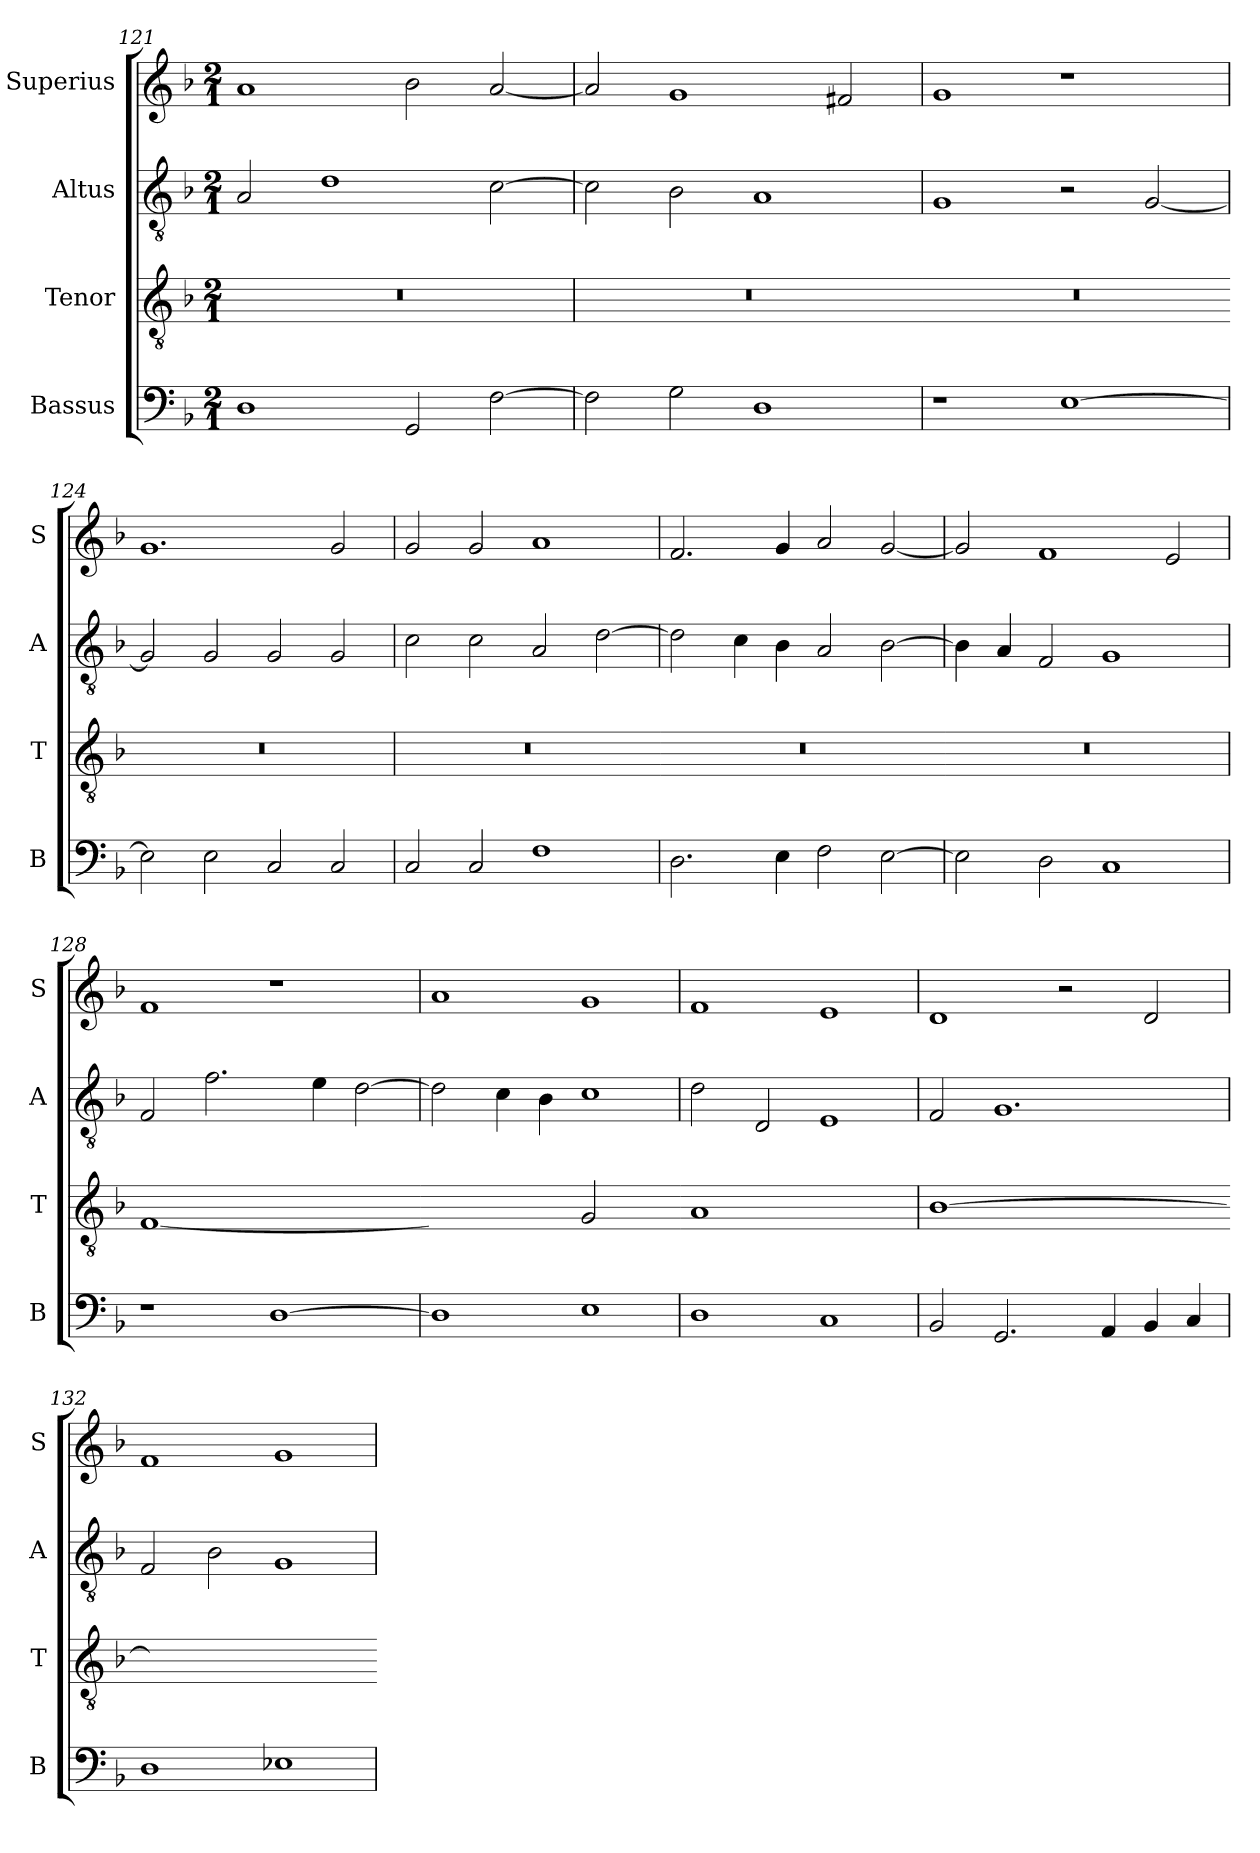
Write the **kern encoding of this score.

**kern	**kern	**kern	**kern
*part4	*part3	*part2	*part1
*staff4	*staff3	*staff2	*staff1
*I"Bassus	*I"Tenor	*I"Altus	*I"Superius
*I'B	*I'T	*I'A	*I'S
*clefF4	*clefGv2	*clefGv2	*clefG2
*k[b-]	*k[b-]	*k[b-]	*k[b-]
*M2/1	*M2/1	*M2/1	*M2/1
=121	=121	=121	=121
!	!LO:N:vis=1	!	!
1D	0r	2A/	1a
.	.	1d	.
2GG/	.	.	2b-\
[2F\	.	[2c\	[2a/
=122	=122	=122	=122
!	!LO:N:vis=1	!	!
2F\]	0r	2c\]	2a/]
2G\	.	2B-\	1g
1D	.	1A	.
.	.	.	2f#X/
=123	=123-	=123	=123
!	!LO:N:vis=1	!	!
1r	0r	1G	1g
[1E	.	2r	1r
.	.	[2G/	.
=124	=124-	=124	=124
!	!LO:N:vis=1	!	!
2E\]	0r	2G/]	1.g
2E\	.	2G/	.
2C/	.	2G/	.
2C/	.	2G/	2g/
=125	=125	=125	=125
!	!LO:N:vis=1	!	!
2C/	0r	2c\	2g/
2C/	.	2c\	2g/
1F	.	2A/	1a
.	.	[2d\	.
=126	=126-	=126	=126
!	!LO:N:vis=1	!	!
2.D\	0r	2d\]	2.f/
.	.	4c\	.
4E\	.	4B-\	4g/
2F\	.	2A/	2a/
[2E\	.	[2B-\	[2g/
=127	=127-	=127	=127
!	!LO:N:vis=1	!	!
2E\]	0r	4B-\]	2g/]
.	.	4A/	.
2D\	.	2F/	1f
1C	.	1G	.
.	.	.	2e/
=128	=128	=128	=128
!	!LO:N:vis=1	!	!
1r	[0F	2F/	1f
.	.	2.f\	.
[1D	.	.	1r
.	.	4e\	.
.	.	[2d\	.
=129	=129-	=129	=129
!	!LO:N:vis=2	!	!
1D]	1Fyy]	2d\]	1a
.	.	4c\	.
.	.	4B-\	.
!	!LO:N:vis=2	!	!
1E	1G	1c	1g
=130	=130-	=130	=130
!	!LO:N:vis=1	!	!
1D	0A	2d\	1f
.	.	2D/	.
1C	.	1E	1e
=131	=131	=131	=131
!	!LO:N:vis=1	!	!
2BB-/	[0B-	2F/	1d
2.GG/	.	1.G	.
.	.	.	2r
4AA/	.	.	.
4BB-/	.	.	2d/
4C/	.	.	.
=132	=132-	=132	=132
!	!LO:N:vis=1	!	!
1D	0B-yy]	2F/	1f
.	.	2B-\	.
1E-X	.	1G	1g
=	=-	=	=
*-	*-	*-	*-
